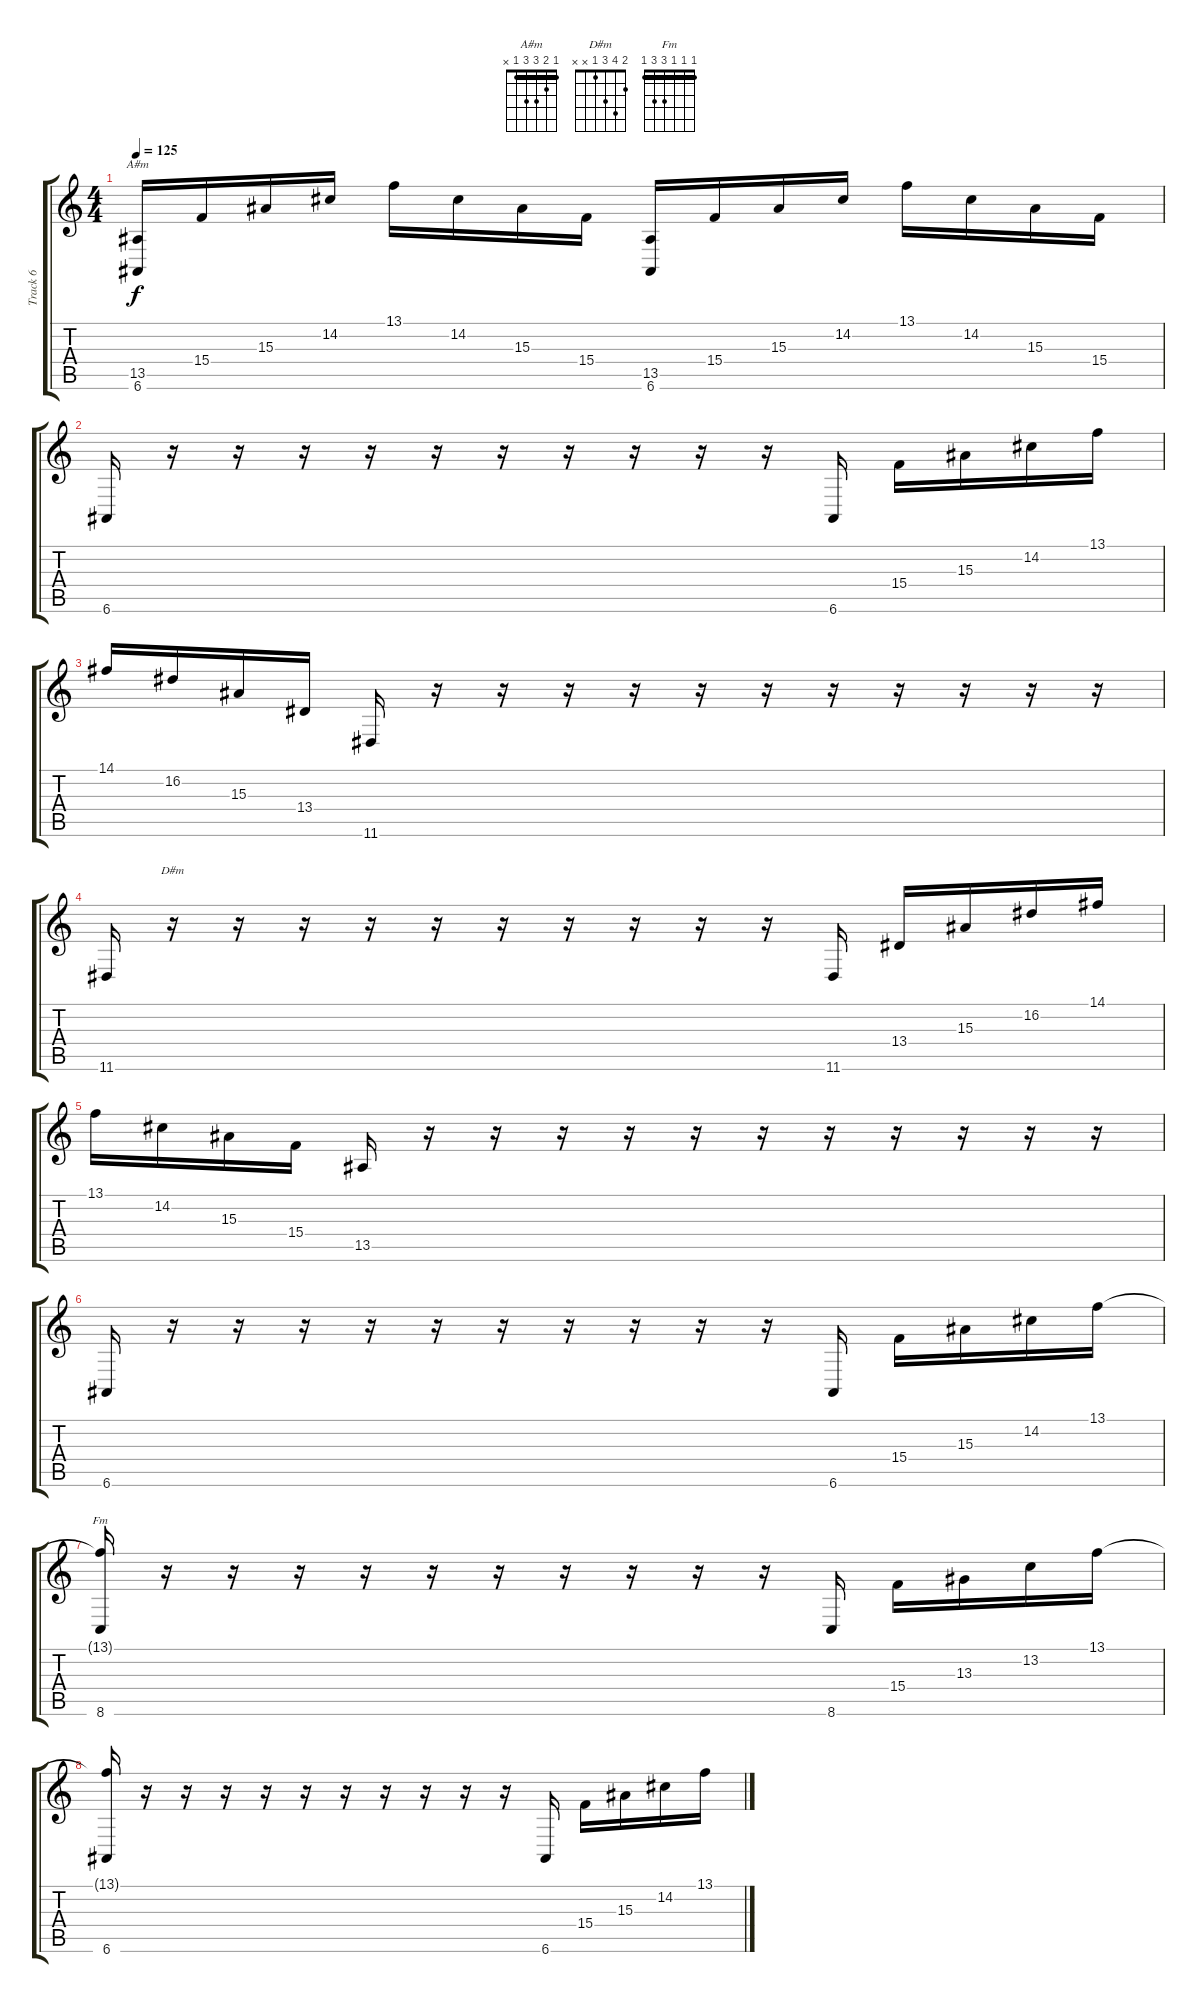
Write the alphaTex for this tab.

\track ("Track 6" "Track 6") {instrument fx4atmosphere}
\staff {score tabs}
\tuning (E4 B3 G3 D3 A2 E2) {hide}
\chord ("A#m" 1 2 3 3 1 x) {barre 1}
\chord ("D#m" 2 4 3 1 x x)
\chord ("Fm" 1 1 1 3 3 1) {barre 1}
\ts (4 4)
\tempo 125
\clef g2
\ks c
(13.5 6.6).16{ch "A#m" dy f} 15.4.16 15.3.16 14.2.16 13.1.16 14.2.16 15.3.16 15.4.16 (13.5 6.6).16 15.4.16 15.3.16 14.2.16 13.1.16 14.2.16 15.3.16 15.4.16 |
6.6.16 r.16 r.16 r.16 r.16 r.16 r.16 r.16 r.16 r.16 r.16 6.6.16 15.4.16 15.3.16 14.2.16 13.1.16 |
14.1.16 16.2.16 15.3.16 13.4.16 11.6.16 r.16 r.16 r.16 r.16 r.16 r.16 r.16 r.16 r.16 r.16 r.16 |
11.6.16 r.16{ch "D#m"} r.16 r.16 r.16 r.16 r.16 r.16 r.16 r.16 r.16 11.6.16 13.4.16 15.3.16 16.2.16 14.1.16 |
13.1.16 14.2.16 15.3.16 15.4.16 13.5.16 r.16 r.16 r.16 r.16 r.16 r.16 r.16 r.16 r.16 r.16 r.16 |
6.6.16 r.16 r.16 r.16 r.16 r.16 r.16 r.16 r.16 r.16 r.16 6.6.16 15.4.16 15.3.16 14.2.16 13.1.16 |
(13.1{t} 8.6).16{ch "Fm"} r.16 r.16 r.16 r.16 r.16 r.16 r.16 r.16 r.16 r.16 8.6.16 15.4.16 13.3.16 13.2.16 13.1.16 |
(13.1{t} 6.6).16 r.16 r.16 r.16 r.16 r.16 r.16 r.16 r.16 r.16 r.16 6.6.16 15.4.16 15.3.16 14.2.16 13.1.16
